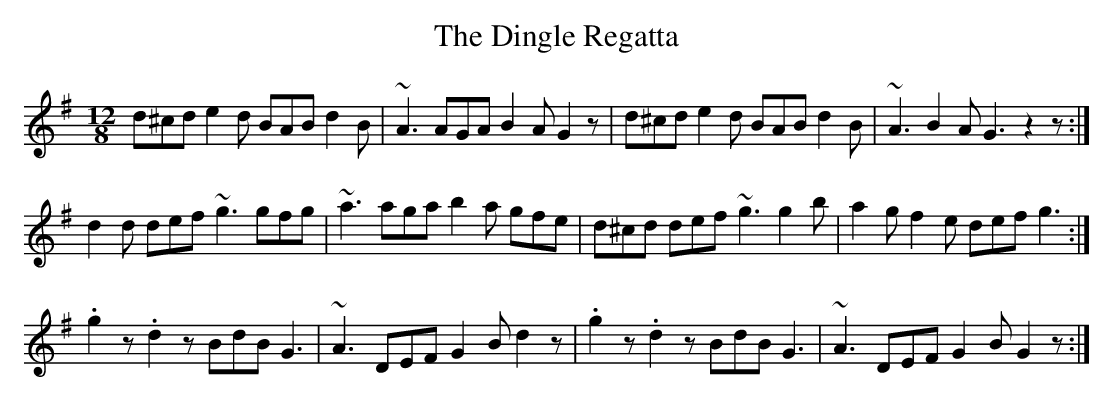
X:1
T:Dingle Regatta, The
M:12/8
E:12
K:G
d^cd e2 d BAB d2 B|~A3 AGA B2A G2 z|d^cd e2 d BAB d2B|~A3 B2A G3 z2 z:|
d2d def ~g3 gfg|~a3 aga b2a gfe|d^cd def ~g3 g2 b|a2g f2e def g3:|
.g2 z .d2z BdB G3|~A3 DEF G2 B d2 z|.g2 z .d2z BdB G3|~A3 DEF G2 B G2 z:|
